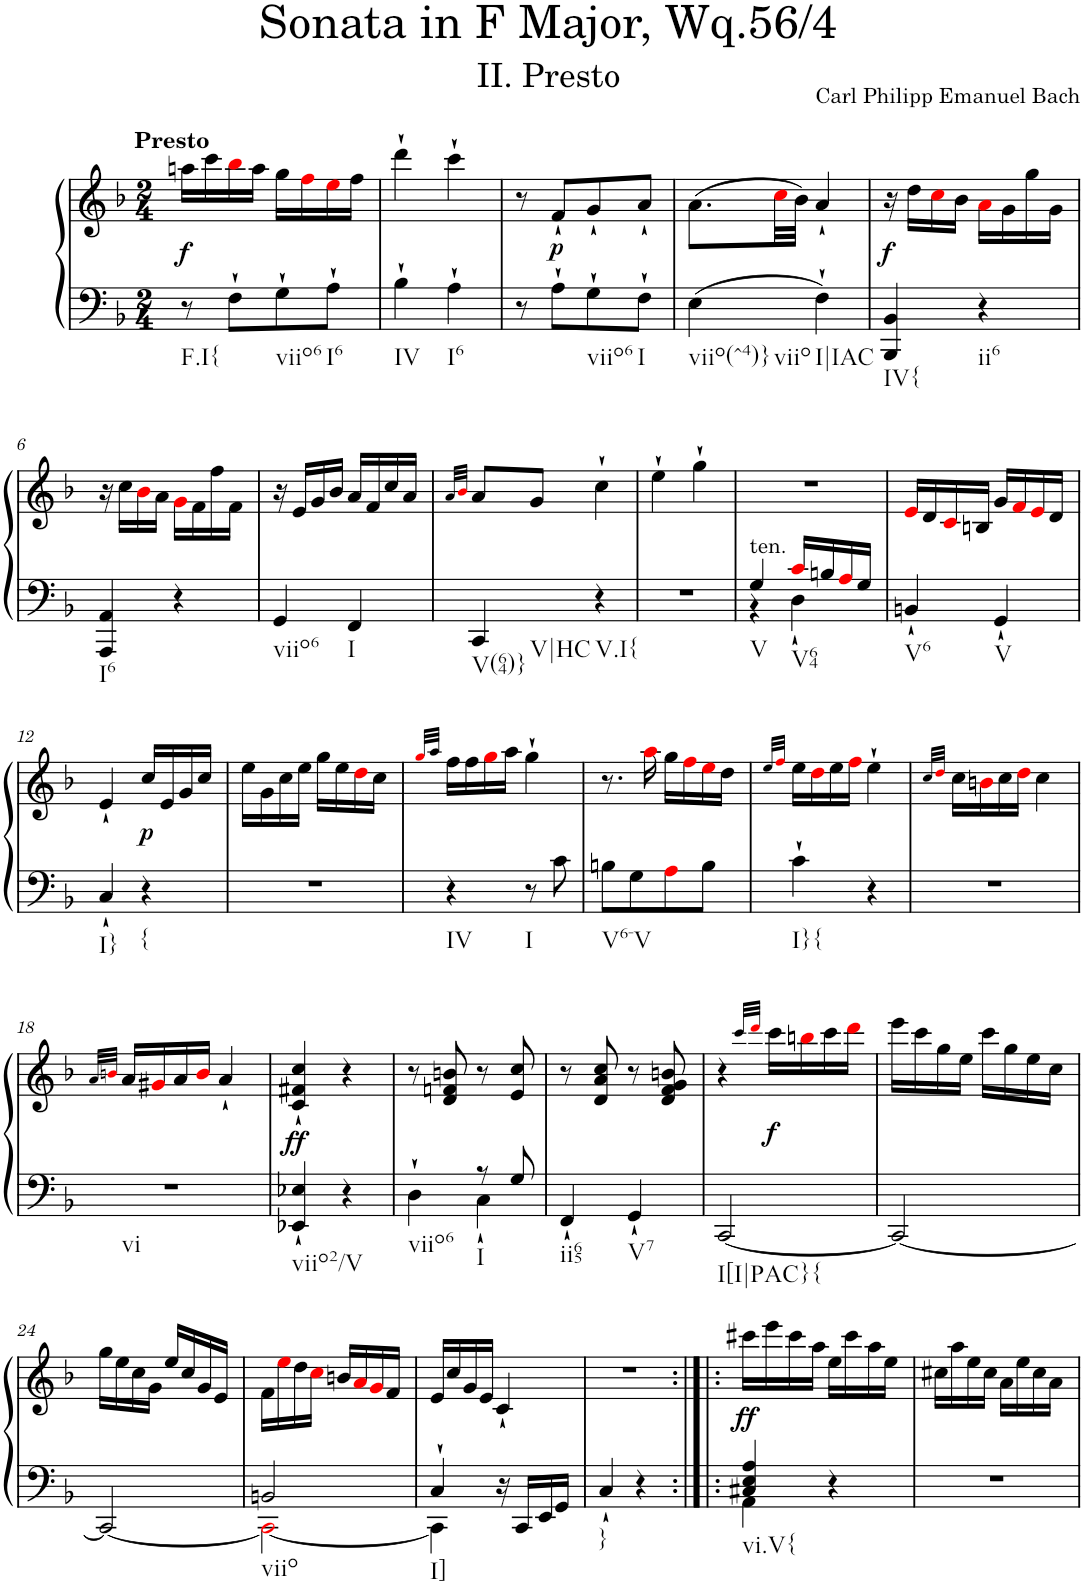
**kern	**kern	**dynam
*part1	*part1	*part1
*staff2	*staff1	*staff1/2
*I"Harpsichord	*	*
*I'Hch.	*	*
*clefF4	*clefG2	*
*k[b-]	*k[b-]	*
*M2/4	*M2/4	*
=1	=1	=1
!	!LO:TX:a:B:t=Presto	!
!LO:TX:b:t=F.I{	!	!
!	!	!LO:DY:b
8r	16aan\LL	f
.	16ccc\	.
8F`\L	16bb-i\	.
.	16aa\JJ	.
!LO:TX:b:t=viio6	!	!
8G`\	16gg\LL	.
.	16ffi\	.
!LO:TX:b:t=I6	!	!
8A`\J	16eei\	.
.	16ff\JJ	.
=2	=2	=2
!LO:TX:b:t=IV	!	!
4B-`\	4ddd`\	.
!LO:TX:b:t=I6	!	!
4A`\	4ccc`\	.
=3	=3	=3
8r	8r	.
!	!	!LO:DY:b
8A`\L	8f`/L	p
!LO:TX:b:t=viio6	!	!
8G`\	8g`/	.
!LO:TX:b:t=I	!	!
8F`\J	8a`/J	.
=4	=4	=4
!LO:TX:b:t=viio(^4)}	!	!
!LO:TX:b:t=viio	!	!
4E\	(>8.a\L	.
.	32cci\LL	.
.	32b-\JJJ)	.
!LO:TX:b:t=I|IAC	!	!
4F`\	4a`/	.
=5	=5	=5
!LO:TX:b:t=IV{	!	!
!	!	!LO:DY:b
4BBB-/ 4BB-/	16r	f
.	16dd\LL	.
.	16cci\	.
.	16b-\JJ	.
!LO:TX:b:t=ii6	!	!
4r	16ai\LL	.
.	16g\	.
.	16gg\	.
.	16g\JJ	.
!!LO:LB:g=z
=6	=6	=6
!LO:TX:b:t=I6	!	!
4AAA/ 4AA/	16r	.
.	16cc\LL	.
.	16b-i\	.
.	16a\JJ	.
4r	16gi\LL	.
.	16f\	.
.	16ff\	.
.	16f\JJ	.
=7	=7	=7
!LO:TX:b:t=viio6	!	!
4GG/	16r	.
.	16e/LL	.
.	16g/	.
.	16b-/JJ	.
!LO:TX:b:t=I	!	!
4FF/	16a/LL	.
.	16f/	.
.	16cc/	.
.	16a/JJ	.
=8	=8	=8
.	32qa/LLL	.
.	32qb-i/JJJ	.
!LO:TX:b:t=V(64)}	!	!
!LO:TX:b:t=V|HC	!	!
4CC/	8a/L	.
.	8g/J	.
!LO:TX:b:t=V.I{	!	!
4r	4cc`\	.
=9	=9	=9
2r	4ee`\	.
.	4gg`\	.
=10	=10	=10
*^	*	*
!LO:TX:a:t=ten.	!	!	!
!LO:TX:b:t=V	!	!	!
4G/	4r	2r	.
!LO:TX:b:t=V64	!	!	!
16ci/LL	4D`\	.	.
16Bn/	.	.	.
16Ai/	.	.	.
16G/JJ	.	.	.
*v	*v	*	*
=11	=11	=11
!LO:TX:b:t=V6	!	!
4BBn`/	16ei/LL	.
.	16d/	.
.	16ci/	.
.	16Bn/JJ	.
!LO:TX:b:t=V	!	!
4GG`/	16g/LL	.
.	16fi/	.
.	16ei/	.
.	16d/JJ	.
!!LO:LB:g=z
=12	=12	=12
!LO:TX:b:t=I}	!	!
4C`/	4e`/	.
!LO:TX:b:t={	!	!
!	!	!LO:DY:b
4r	16cc/LL	p
.	16e/	.
.	16g/	.
.	16cc/JJ	.
=13	=13	=13
2r	16ee\LL	.
.	16g\	.
.	16cc\	.
.	16ee\JJ	.
.	16gg\LL	.
.	16ee\	.
.	16ddi\	.
.	16cc\JJ	.
=14	=14	=14
.	32qggi/LLL	.
.	32qaa/JJJ	.
!LO:TX:b:t=IV	!	!
4r	16ff\LL	.
.	16ff\	.
.	16ggi\	.
.	16aa\JJ	.
!LO:TX:b:t=I	!	!
8r	4gg`\	.
8c\	.	.
=15	=15	=15
!LO:TX:b:t=V6-V	!	!
8Bn\L	8.r	.
8G\	.	.
.	16aai\	.
8Ai\	16gg\LL	.
.	16ffi\	.
8B\J	16eei\	.
.	16dd\JJ	.
=16	=16	=16
.	32qee/LLL	.
.	32qffi/JJJ	.
!LO:TX:b:t=I}{	!	!
4c`\	16ee\LL	.
.	16ddi\	.
.	16ee\	.
.	16ffi\JJ	.
4r	4ee`\	.
=17	=17	=17
.	32qcc/LLL	.
.	32qddi/JJJ	.
2r	16cc\LL	.
.	16bni\	.
.	16cc\	.
.	16ddi\JJ	.
.	4cc\	.
!!LO:LB:g=z
=18	=18	=18
.	32qa/LLL	.
.	32qbni/JJJ	.
!LO:TX:b:t=vi	!	!
2r	16a/LL	.
.	16g#Xi/	.
.	16a/	.
.	16bi/JJ	.
.	4a`/	.
=19	=19	=19
!LO:TX:b:t=viio2/V	!	!
!	!	!LO:DY:b
4EE-X/` 4E-X/`	4c/` 4f#X/` 4cc/`	ff
4r	4r	.
=20	=20	=20
*^	*	*
!LO:TX:b:t=viio6	!	!	!
4D`\	4ryy	8r	.
.	.	8d/ 8fn/ 8bn/	.
!LO:TX:b:t=I	!	!	!
8r	4C`\	8r	.
8G/	.	8e/ 8cc/	.
*v	*v	*	*
=21	=21	=21
!LO:TX:b:t=ii65	!	!
4FF`/	8r	.
.	8d/ 8a/ 8cc/	.
!LO:TX:b:t=V7	!	!
4GG`/	8r	.
.	8d/ 8f/ 8g/ 8bn/	.
=22	=22	=22
!LO:TX:b:t=I[I|PAC}{	!	!
[2CC/	4r	.
.	32qccc/LLL	.
.	32qdddi/JJJ	.
!	!	!LO:DY:b
.	16ccc\LL	f
.	16bbni\	.
.	16ccc\	.
.	16dddi\JJ	.
=23	=23	=23
2CC/_	16eee\LL	.
.	16ccc\	.
.	16gg\	.
.	16ee\JJ	.
.	16ccc\LL	.
.	16gg\	.
.	16ee\	.
.	16cc\JJ	.
!!LO:LB:g=z
=24	=24	=24
2CC/_	16gg\LL	.
.	16ee\	.
.	16cc\	.
.	16g\JJ	.
.	16ee/LL	.
.	16cc/	.
.	16g/	.
.	16e/JJ	.
=25	=25	=25
*^	*	*
!LO:TX:b:t=viio	!	!	!
2CCi\_	2BBn/	16f\LL	.
.	.	16eei\	.
.	.	16dd\	.
.	.	16cci\JJ	.
.	.	16bn/LL	.
.	.	16ai/	.
.	.	16gi/	.
.	.	16f/JJ	.
=26	=26	=26	=26
!LO:TX:b:t=I]	!	!	!
4CC\]	4C`/	16e/LL	.
.	.	16cc/	.
.	.	16g/	.
.	.	16e/JJ	.
16r	4ryy	4c`/	.
16CC/LL	.	.	.
16EE/	.	.	.
16GG/JJ	.	.	.
*v	*v	*	*
=27	=27	=27
!LO:TX:b:t=}	!	!
4C`/	2r	.
4r	.	.
=28:|!|:	=28:|!|:	=28:|!|:
*^	*	*
!LO:TX:b:t=vi.V{	!	!	!
!	!	!	!LO:DY:b
4C#X/ 4E/ 4A/	4AA\	16ccc#X\LL	ff
.	.	16eee\	.
.	.	16ccc#\	.
.	.	16aa\JJ	.
4r	4ryy	16ee\LL	.
.	.	16ccc#\	.
.	.	16aa\	.
.	.	16ee\JJ	.
*v	*v	*	*
=29	=29	=29
2r	16cc#X\LL	.
.	16aa\	.
.	16ee\	.
.	16cc#\JJ	.
.	16a\LL	.
.	16ee\	.
.	16cc#\	.
.	16a\JJ	.
=	=	=
*-	*-	*-
